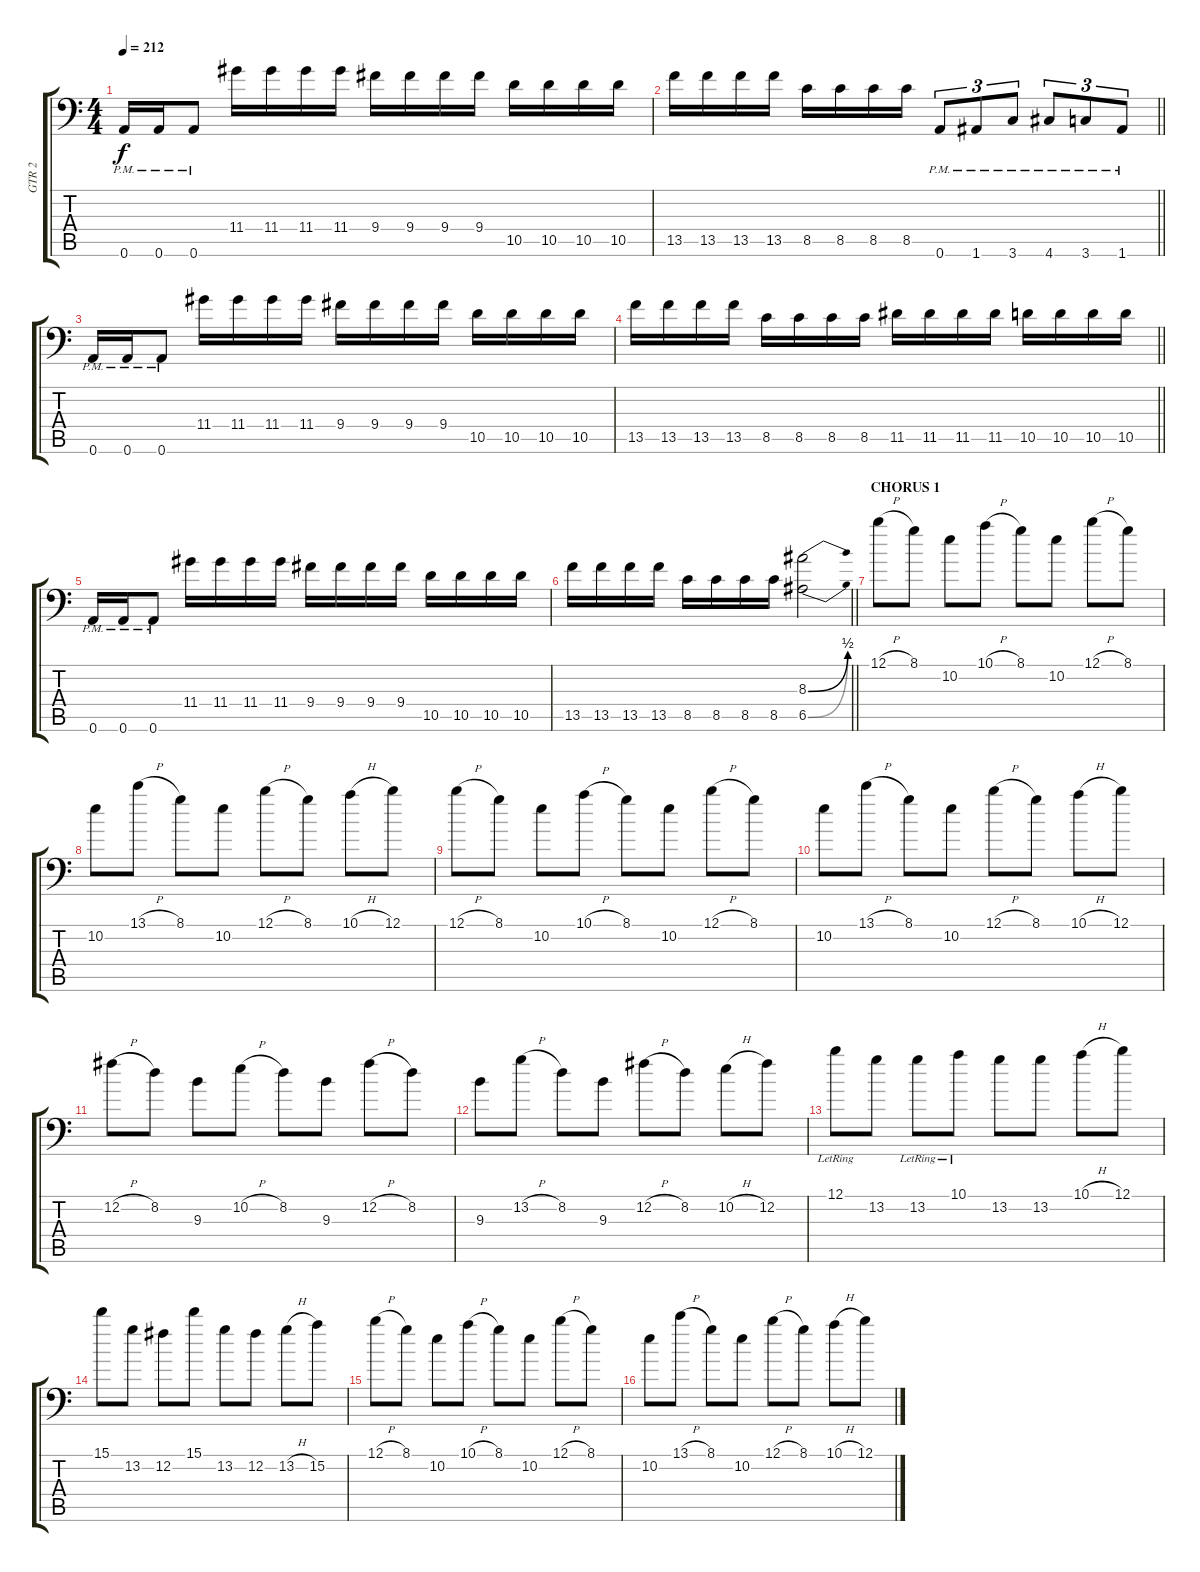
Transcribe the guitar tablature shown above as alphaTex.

\track ("GTR 2" "GTR 2") {instrument overdrivenguitar}
\staff {score tabs}
\tuning (B3 Gb3 D3 A2 E2 A1) {hide}
\ts (4 4)
\tempo 212
\clef f4
\ks c
0.6{pm}.16{dy f} 0.6{pm}.16 0.6{pm}.8 11.4.16 11.4.16 11.4.16 11.4.16 9.4.16 9.4.16 9.4.16 9.4.16 10.5.16 10.5.16 10.5.16 10.5.16 |
\barLineRight lightlight
13.5.16 13.5.16 13.5.16 13.5.16 8.5.16 8.5.16 8.5.16 8.5.16 0.6{pm}.8{tu (3 2)} 1.6{pm}.8{tu (3 2)} 3.6{pm}.8{tu (3 2)} 4.6{pm}.8{tu (3 2)} 3.6{pm}.8{tu (3 2)} 1.6{pm}.8{tu (3 2)} |
0.6{pm}.16 0.6{pm}.16 0.6{pm}.8 11.4.16 11.4.16 11.4.16 11.4.16 9.4.16 9.4.16 9.4.16 9.4.16 10.5.16 10.5.16 10.5.16 10.5.16 |
\barLineRight lightlight
13.5.16 13.5.16 13.5.16 13.5.16 8.5.16 8.5.16 8.5.16 8.5.16 11.5.16 11.5.16 11.5.16 11.5.16 10.5.16 10.5.16 10.5.16 10.5.16 |
0.6{pm}.16 0.6{pm}.16 0.6{pm}.8 11.4.16 11.4.16 11.4.16 11.4.16 9.4.16 9.4.16 9.4.16 9.4.16 10.5.16 10.5.16 10.5.16 10.5.16 |
\barLineRight lightlight
13.5.16 13.5.16 13.5.16 13.5.16 8.5.16 8.5.16 8.5.16 8.5.16 (8.3{be (bend 0 0 60 2)} 6.5{be (bend 0 0 60 2)}).2 |
\section ("" "CHORUS 1")
12.1{h}.8 8.1.8 10.2.8 10.1{h}.8 8.1.8 10.2.8 12.1{h}.8 8.1.8 |
10.2.8 13.1{h}.8 8.1.8 10.2.8 12.1{h}.8 8.1.8 10.1{h}.8 12.1.8 |
12.1{h}.8 8.1.8 10.2.8 10.1{h}.8 8.1.8 10.2.8 12.1{h}.8 8.1.8 |
10.2.8 13.1{h}.8 8.1.8 10.2.8 12.1{h}.8 8.1.8 10.1{h}.8 12.1.8 |
12.2{h}.8 8.2.8 9.3.8 10.2{h}.8 8.2.8 9.3.8 12.2{h}.8 8.2.8 |
9.3.8 13.2{h}.8 8.2.8 9.3.8 12.2{h}.8 8.2.8 10.2{h}.8 12.2.8 |
12.1{lr}.8 13.2.8 13.2{lr}.8 10.1{lr}.8 13.2.8 13.2.8 10.1{h}.8 12.1.8 |
15.1.8 13.2.8 12.2.8 15.1.8 13.2.8 12.2.8 13.2{h}.8 15.2.8 |
12.1{h}.8 8.1.8 10.2.8 10.1{h}.8 8.1.8 10.2.8 12.1{h}.8 8.1.8 |
10.2.8 13.1{h}.8 8.1.8 10.2.8 12.1{h}.8 8.1.8 10.1{h}.8 12.1.8
